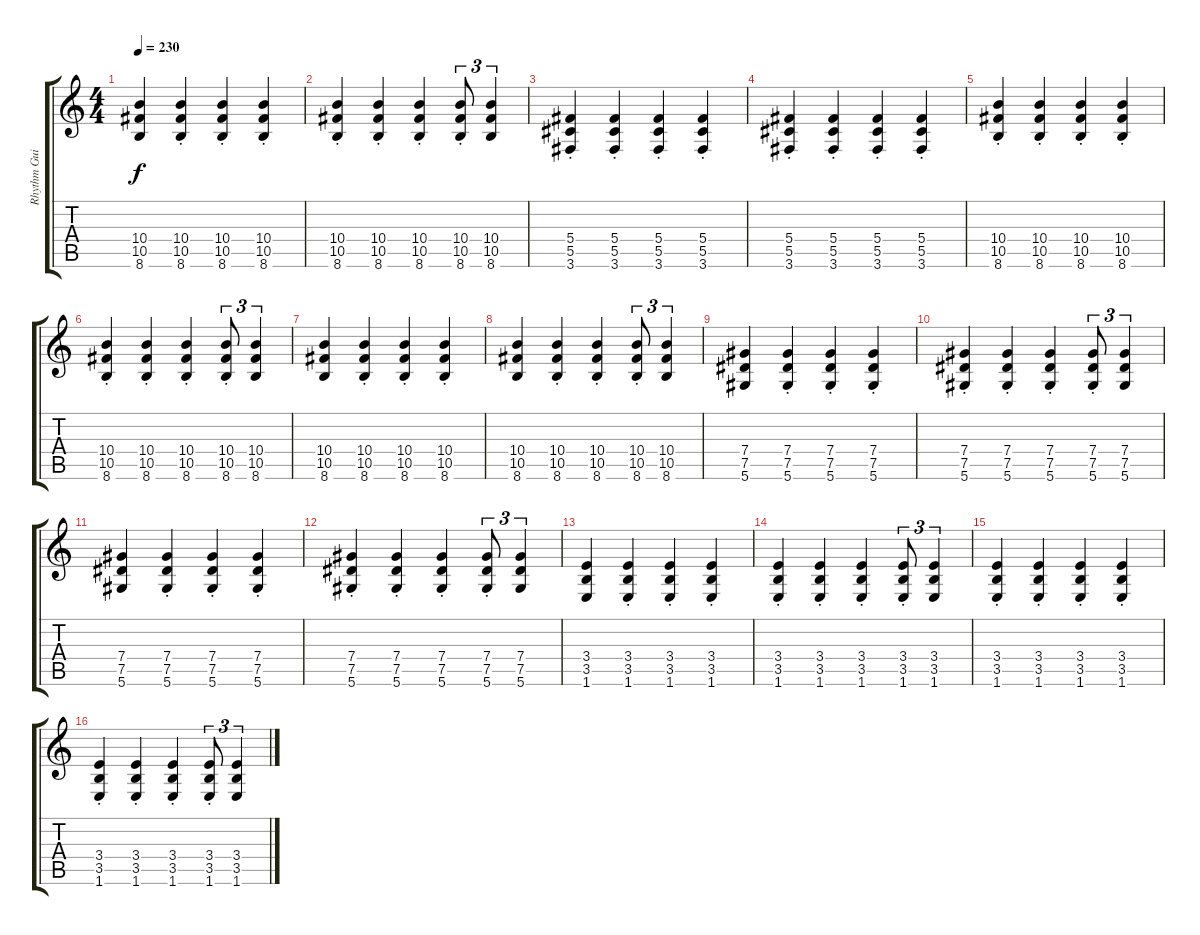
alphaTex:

\track ("Rhythm Guitar" "Rhythm Gui") {instrument distortionguitar}
\staff {score tabs}
\tuning (Eb4 Bb3 Gb3 Db3 Ab2 Eb2) {hide}
\ts (4 4)
\tempo 230
\clef g2
\ks c
(10.4 10.5 8.6).4{dy f} (10.4{st} 10.5{st} 8.6{st}).4 (10.4{st} 10.5{st} 8.6{st}).4 (10.4{st} 10.5{st} 8.6{st}).4 |
(10.4{st} 10.5{st} 8.6{st}).4 (10.4{st} 10.5{st} 8.6{st}).4 (10.4{st} 10.5{st} 8.6{st}).4 (10.4{st} 10.5{st} 8.6{st}).8{tu (3 2)} (10.4 10.5 8.6).4{tu (3 2)} |
(5.4{st} 5.5{st} 3.6{st}).4 (5.4{st} 5.5{st} 3.6{st}).4 (5.4{st} 5.5{st} 3.6{st}).4 (5.4{st} 5.5{st} 3.6{st}).4 |
(5.4{st} 5.5{st} 3.6{st}).4 (5.4{st} 5.5{st} 3.6{st}).4 (5.4{st} 5.5{st} 3.6{st}).4 (5.4{st} 5.5{st} 3.6{st}).4 |
(10.4{st} 10.5{st} 8.6{st}).4 (10.4{st} 10.5{st} 8.6{st}).4 (10.4{st} 10.5{st} 8.6{st}).4 (10.4{st} 10.5{st} 8.6{st}).4 |
(10.4{st} 10.5{st} 8.6{st}).4 (10.4{st} 10.5{st} 8.6{st}).4 (10.4{st} 10.5{st} 8.6{st}).4 (10.4{st} 10.5{st} 8.6{st}).8{tu (3 2)} (10.4 10.5 8.6).4{tu (3 2)} |
(10.4 10.5 8.6).4 (10.4{st} 10.5{st} 8.6{st}).4 (10.4{st} 10.5{st} 8.6{st}).4 (10.4{st} 10.5{st} 8.6{st}).4 |
(10.4 10.5 8.6).4 (10.4{st} 10.5{st} 8.6{st}).4 (10.4{st} 10.5{st} 8.6{st}).4 (10.4{st} 10.5{st} 8.6{st}).8{tu (3 2)} (10.4 10.5 8.6).4{tu (3 2)} |
(7.4 7.5 5.6).4 (7.4{st} 7.5{st} 5.6{st}).4 (7.4{st} 7.5{st} 5.6{st}).4 (7.4{st} 7.5{st} 5.6{st}).4 |
(7.4{st} 7.5{st} 5.6{st}).4 (7.4{st} 7.5{st} 5.6{st}).4 (7.4{st} 7.5{st} 5.6{st}).4 (7.4{st} 7.5{st} 5.6{st}).8{tu (3 2)} (7.4 7.5 5.6).4{tu (3 2)} |
(7.4 7.5 5.6).4 (7.4{st} 7.5{st} 5.6{st}).4 (7.4{st} 7.5{st} 5.6{st}).4 (7.4{st} 7.5{st} 5.6{st}).4 |
(7.4{st} 7.5{st} 5.6{st}).4 (7.4{st} 7.5{st} 5.6{st}).4 (7.4{st} 7.5{st} 5.6{st}).4 (7.4{st} 7.5{st} 5.6{st}).8{tu (3 2)} (7.4 7.5 5.6).4{tu (3 2)} |
(3.4 3.5 1.6).4 (3.4{st} 3.5{st} 1.6{st}).4 (3.4{st} 3.5{st} 1.6{st}).4 (3.4{st} 3.5{st} 1.6{st}).4 |
(3.4{st} 3.5{st} 1.6{st}).4 (3.4{st} 3.5{st} 1.6{st}).4 (3.4{st} 3.5{st} 1.6{st}).4 (3.4{st} 3.5{st} 1.6{st}).8{tu (3 2)} (3.4 3.5 1.6).4{tu (3 2)} |
(3.4{st} 3.5{st} 1.6{st}).4 (3.4{st} 3.5{st} 1.6{st}).4 (3.4{st} 3.5{st} 1.6{st}).4 (3.4{st} 3.5{st} 1.6{st}).4 |
(3.4{st} 3.5{st} 1.6{st}).4 (3.4{st} 3.5{st} 1.6{st}).4 (3.4{st} 3.5{st} 1.6{st}).4 (3.4{st} 3.5{st} 1.6{st}).8{tu (3 2)} (3.4 3.5 1.6).4{tu (3 2)}
